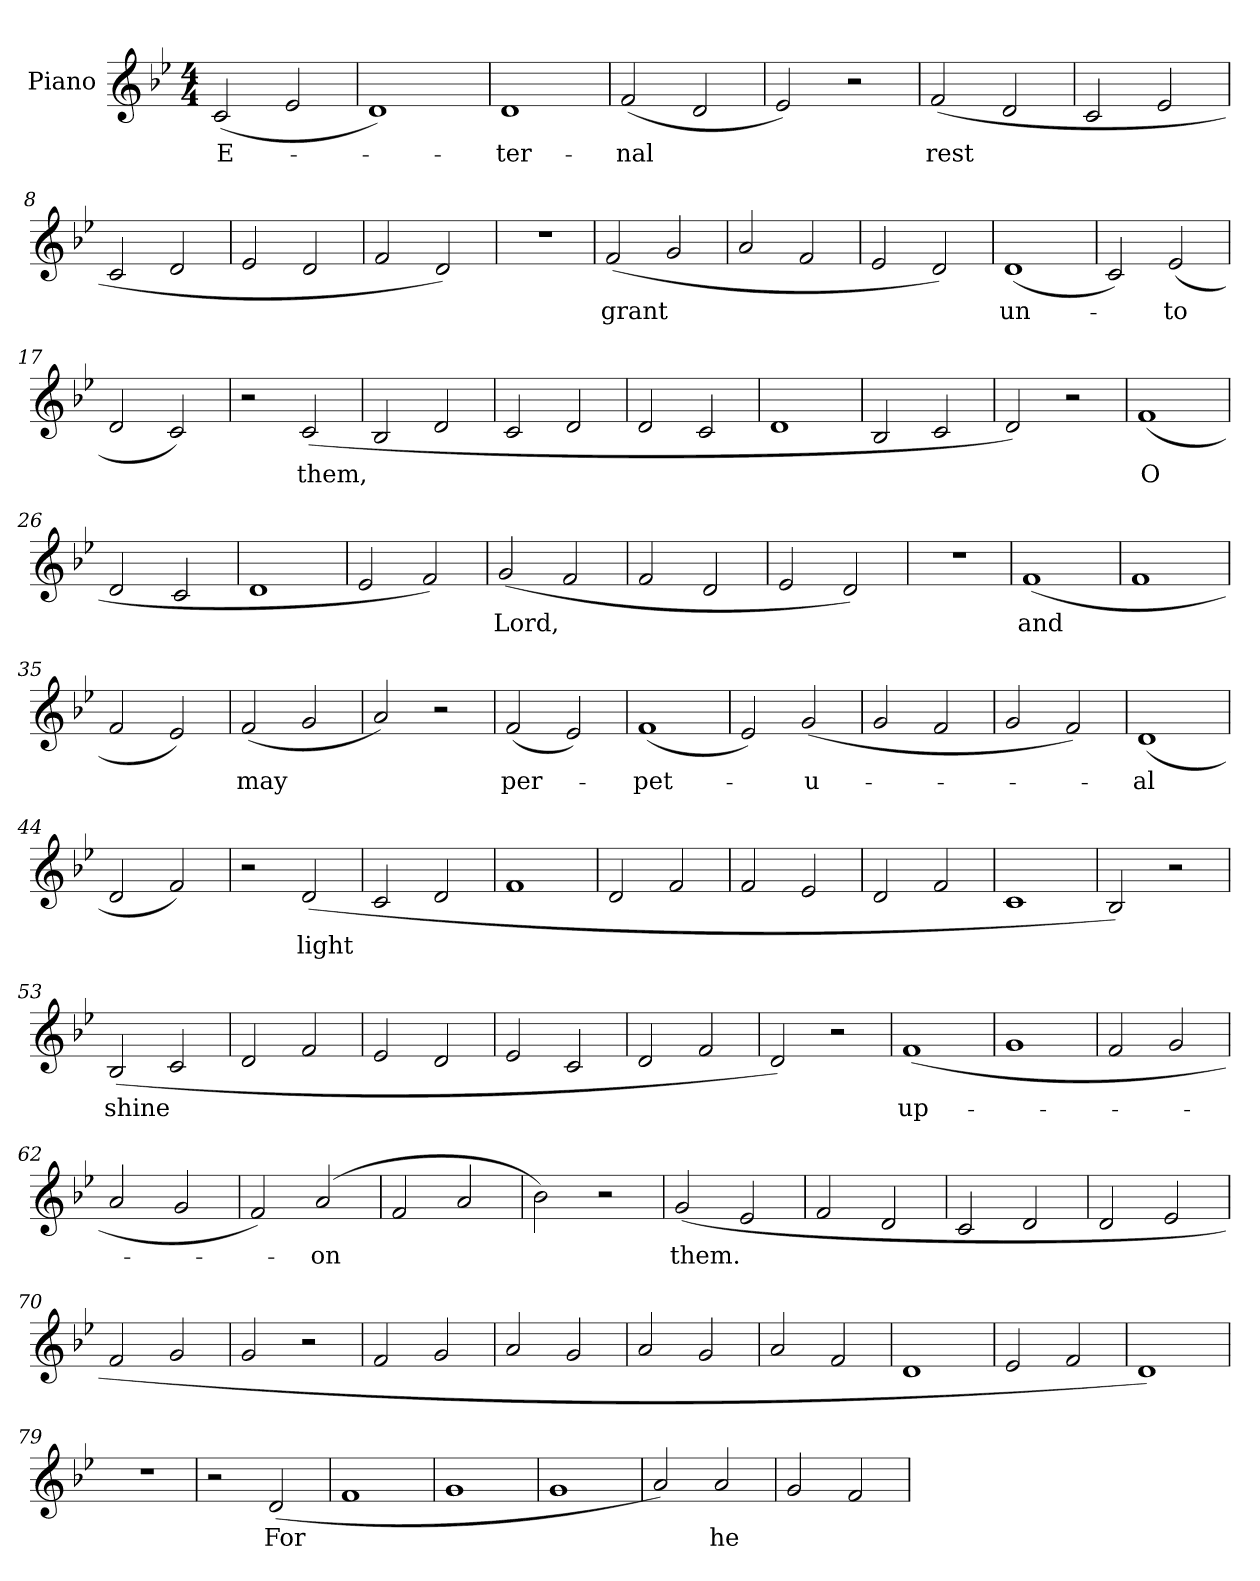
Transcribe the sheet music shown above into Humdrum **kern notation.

**kern	**text
*part1	*part1
*staff1	*staff1
*I"Piano	*
*I'Pno.	*
*clefG2	*
*k[b-e-]	*
*M4/4	*
=1	=1
(>2c/	E-
2e-/	.
=2	=2
1d)	.
=3	=3
1d	-ter-
=4	=4
(<2f/	-nal
2d/	.
=5	=5
2e-/)	.
2r	.
=6	=6
(<2f/	rest
2d/	.
=7	=7
2c/	.
2e-/	.
=8	=8
2c/	.
2d/	.
=9	=9
2e-/	.
2d/	.
=10	=10
2f/	.
2d/)	.
!!LO:LB:g=z
=11	=11
1r	.
=12	=12
(>2f/	grant
2g/	.
=13	=13
2a/	.
2f/	.
=14	=14
2e-/	.
2d/)	.
=15	=15
(<1d	un-
=16	=16
2c/)	.
(<2e-/	-to
=17	=17
2d/	.
2c/)	.
=18	=18
2r	.
(<2c/	them,
=19	=19
2B-/	.
2d/	.
=20	=20
2c/	.
2d/	.
=21	=21
2d/	.
2c/	.
!!LO:LB:g=z
=22	=22
1d	.
=23	=23
2B-/	.
2c/	.
=24	=24
2d/)	.
2r	.
=25	=25
(<1f	O
=26	=26
2d/	.
2c/	.
=27	=27
1d	.
=28	=28
2e-/	.
2f/)	.
=29	=29
(<2g/	Lord,
2f/	.
=30	=30
2f/	.
2d/	.
=31	=31
2e-/	.
2d/)	.
=32	=32
1r	.
!!LO:LB:g=z
=33	=33
(<1f	and
=34	=34
1f	.
=35	=35
2f/	.
2e-/)	.
=36	=36
(>2f/	may
2g/	.
=37	=37
2a/)	.
2r	.
=38	=38
(<2f/	per-
2e-/)	.
=39	=39
(<1f	-pet-
=40	=40
2e-/)	.
(<2g/	-u-
=41	=41
2g/	.
2f/	.
=42	=42
2g/	.
2f/)	.
=43	=43
(>1d	-al
!!LO:LB:g=z
=44	=44
2d/	.
2f/)	.
=45	=45
2r	.
(<2d/	light
=46	=46
2c/	.
2d/	.
=47	=47
1f	.
=48	=48
2d/	.
2f/	.
=49	=49
2f/	.
2e-/	.
=50	=50
2d/	.
2f/	.
=51	=51
1c	.
=52	=52
2B-/)	.
2r	.
=53	=53
(>2B-/	shine
2c/	.
=54	=54
2d/	.
2f/	.
!!LO:LB:g=z
=55	=55
2e-/	.
2d/	.
=56	=56
2e-/	.
2c/	.
=57	=57
2d/	.
2f/	.
=58	=58
2d/)	.
2r	.
=59	=59
(>1f	up-
=60	=60
1g	.
=61	=61
2f/	.
2g/	.
=62	=62
2a/	.
2g/	.
=63	=63
2f/)	.
(<2a/	-on
=64	=64
2f/	.
2a/	.
=65	=65
2b-\)	.
2r	.
!!LO:LB:g=z
=66	=66
(<2g/	them.
2e-/	.
=67	=67
2f/	.
2d/	.
=68	=68
2c/	.
2d/	.
=69	=69
2d/	.
2e-/	.
=70	=70
2f/	.
2g/	.
=71	=71
2g/	.
2r	.
=72	=72
2f/	.
2g/	.
=73	=73
2a/	.
2g/	.
=74	=74
2a/	.
2g/	.
=75	=75
2a/	.
2f/	.
=76	=76
1d	.
!!LO:LB:g=z
=77	=77
2e-/	.
2f/	.
=78	=78
1d)	.
=79	=79
1r	.
=80	=80
2r	.
(>2d/	For
=81	=81
1f	.
=82	=82
1g	.
=83	=83
1g	.
=84	=84
2a/)	.
2a/	he
=85	=85
2g/	.
2f/	.
=	=
*-	*-
